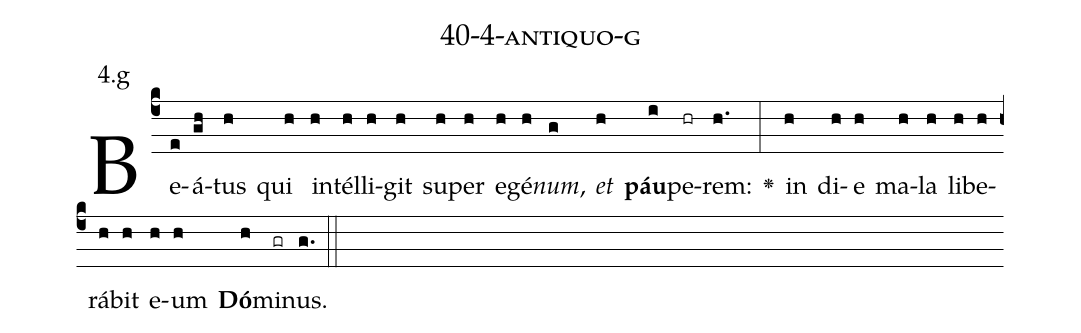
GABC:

name: 40-4-antiquo-g;
annotation: 4.g;
%%
(c4)Be(e)á(gh)tus(h) qui(h) in(h)tél(h)li(h)git(h) su(h)per(h) e(h)gé(h)<i>num</i>,(g) <i>et</i>(h) <b>páu</b>(i)pe(hr)rem:(h.) <v>\greheightstar</v>(:) in(h) di(h)e(h) ma(h)la(h) li(h)be(h)rá(h)bit(h) e(h)um(h) <b>Dó</b>(h)mi(gr)nus.(g.) (::)


%E(h) u(h) o(h) u(h) a(h) e.(g.) (::)
